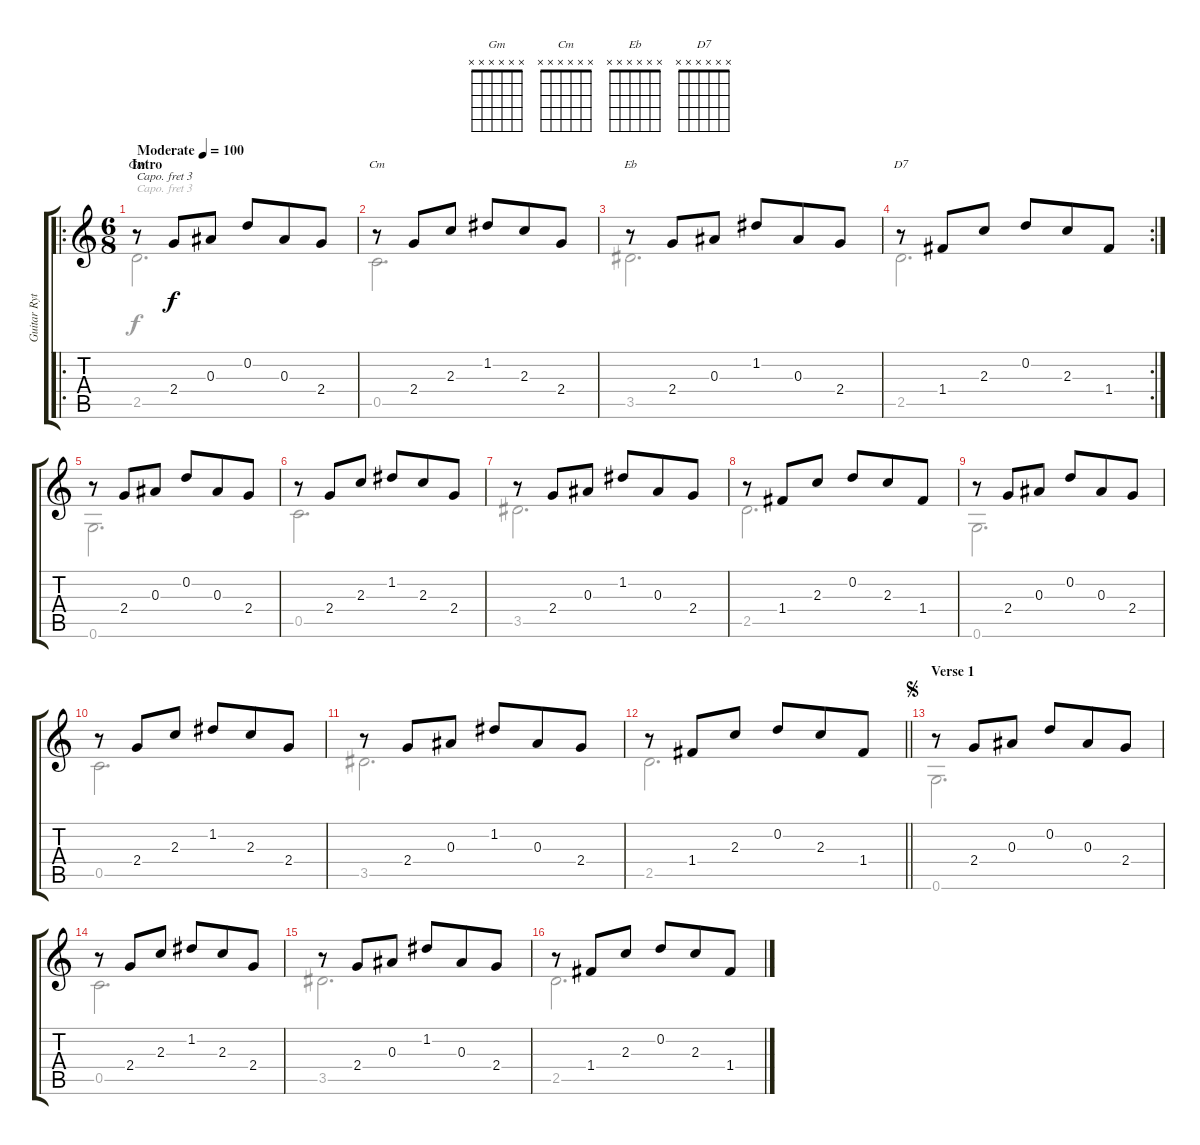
\track ("Guitar Rythm" "Guitar Ryt") {instrument overdrivenguitar}
\staff {score tabs}
\capo 3
\tuning (E4 B3 G3 D3 A2 E2) {hide}
\chord ("Gm" x x x x x x)
\chord ("Cm" x x x x x x)
\chord ("Eb" x x x x x x)
\chord ("D7" x x x x x x)
\voice
\ro
\ts (6 8)
\section ("" "Intro")
\tempo (100 "Moderate")
\clef g2
\ks c
r.8{ch "Gm" dy f instrument overdrivenguitar} 2.4.8 0.3.8 0.2.8 0.3.8 2.4.8 |
r.8{ch "Cm"} 2.4.8 2.3.8 1.2.8 2.3.8 2.4.8 |
r.8{ch "Eb"} 2.4.8 0.3.8 1.2.8 0.3.8 2.4.8 |
\rc 2
r.8{ch "D7"} 1.4.8 2.3.8 0.2.8 2.3.8 1.4.8 |
r.8 2.4.8 0.3.8 0.2.8 0.3.8 2.4.8 |
r.8 2.4.8 2.3.8 1.2.8 2.3.8 2.4.8 |
r.8 2.4.8 0.3.8 1.2.8 0.3.8 2.4.8 |
r.8 1.4.8 2.3.8 0.2.8 2.3.8 1.4.8 |
r.8 2.4.8 0.3.8 0.2.8 0.3.8 2.4.8 |
r.8 2.4.8 2.3.8 1.2.8 2.3.8 2.4.8 |
r.8 2.4.8 0.3.8 1.2.8 0.3.8 2.4.8 |
\barLineRight lightlight
r.8 1.4.8 2.3.8 0.2.8 2.3.8 1.4.8 |
\section ("" "Verse 1")
\jump segno
r.8 2.4.8 0.3.8 0.2.8 0.3.8 2.4.8 |
r.8 2.4.8 2.3.8 1.2.8 2.3.8 2.4.8 |
r.8 2.4.8 0.3.8 1.2.8 0.3.8 2.4.8 |
r.8 1.4.8 2.3.8 0.2.8 2.3.8 1.4.8
\voice
\clef g2
\ottava regular
\simile none
\ks c
2.5.2{d dy f} |
0.5.2{d} |
3.5.2{d} |
2.5.2{d} |
0.6.2{d} |
0.5.2{d} |
3.5.2{d} |
2.5.2{d} |
0.6.2{d} |
0.5.2{d} |
3.5.2{d} |
\barLineRight lightlight
2.5.2{d} |
0.6.2{d} |
0.5.2{d} |
3.5.2{d} |
2.5.2{d}
